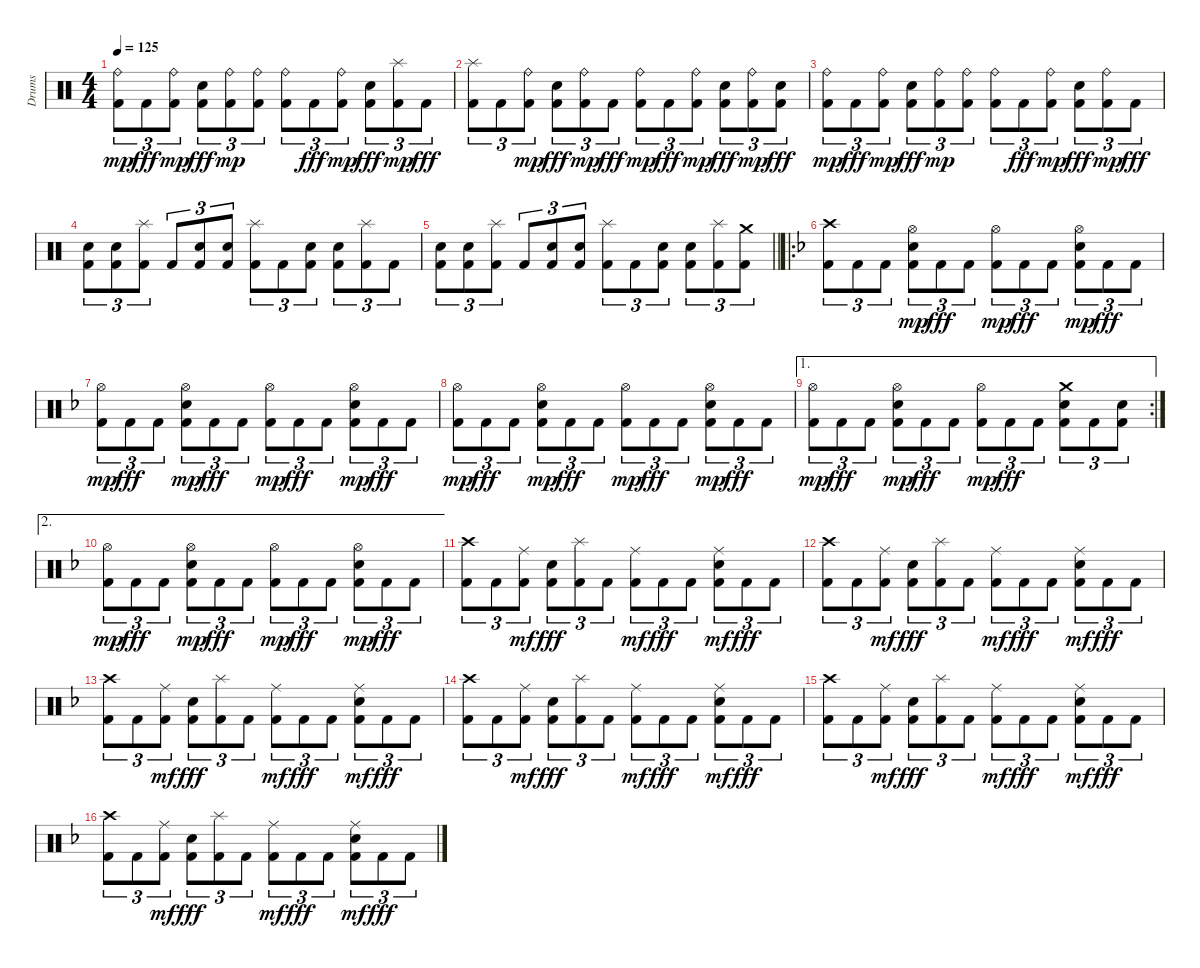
\track ("Drums" "Drums") {instrument percussion}
\staff {score}
\articulation defaults
\ts (4 4)
\tempo 125
\clef neutral
\ks c
("Kick (hit) 2" "Ride (bell)").8{tu (3 2) dy mp} "Kick (hit) 2".8{tu (3 2) dy fff} ("Kick (hit) 2" "Ride (bell)").8{tu (3 2) dy mp} ("Kick (hit) 2" "Electric Snare (hit)").8{tu (3 2) dy fff} ("Kick (hit) 2" "Ride (bell)").8{tu (3 2) dy mp} ("Kick (hit) 2" "Ride (bell)").8{tu (3 2)} ("Kick (hit) 2" "Ride (bell)").8{tu (3 2)} "Kick (hit) 2".8{tu (3 2) dy fff} ("Kick (hit) 2" "Ride (bell)").8{tu (3 2) dy mp} ("Kick (hit) 2" "Electric Snare (hit)").8{tu (3 2) dy fff} ("Kick (hit) 2" "Splash (hit)").8{tu (3 2) dy mp} "Kick (hit) 2".8{tu (3 2) dy fff} |
("Kick (hit) 2" "Splash (hit)").8{tu (3 2)} "Kick (hit) 2".8{tu (3 2)} ("Kick (hit) 2" "Ride (bell)").8{tu (3 2) dy mp} ("Kick (hit) 2" "Electric Snare (hit)").8{tu (3 2) dy fff} ("Kick (hit) 2" "Ride (bell)").8{tu (3 2) dy mp} "Kick (hit) 2".8{tu (3 2) dy fff} ("Kick (hit) 2" "Ride (bell)").8{tu (3 2) dy mp} "Kick (hit) 2".8{tu (3 2) dy fff} ("Kick (hit) 2" "Ride (bell)").8{tu (3 2) dy mp} ("Kick (hit) 2" "Electric Snare (hit)").8{tu (3 2) dy fff} ("Kick (hit) 2" "Ride (bell)").8{tu (3 2) dy mp} ("Kick (hit) 2" "Electric Snare (hit)").8{tu (3 2) dy fff} |
("Kick (hit) 2" "Ride (bell)").8{tu (3 2) dy mp} "Kick (hit) 2".8{tu (3 2) dy fff} ("Kick (hit) 2" "Ride (bell)").8{tu (3 2) dy mp} ("Kick (hit) 2" "Electric Snare (hit)").8{tu (3 2) dy fff} ("Kick (hit) 2" "Ride (bell)").8{tu (3 2) dy mp} ("Kick (hit) 2" "Ride (bell)").8{tu (3 2)} ("Kick (hit) 2" "Ride (bell)").8{tu (3 2)} "Kick (hit) 2".8{tu (3 2) dy fff} ("Kick (hit) 2" "Ride (bell)").8{tu (3 2) dy mp} ("Kick (hit) 2" "Electric Snare (hit)").8{tu (3 2) dy fff} ("Kick (hit) 2" "Ride (bell)").8{tu (3 2) dy mp} "Kick (hit) 2".8{tu (3 2) dy fff} |
("Kick (hit) 2" "Electric Snare (hit)").8{tu (3 2)} ("Kick (hit) 2" "Electric Snare (hit)").8{tu (3 2)} ("Kick (hit) 2" "Splash (hit)").8{tu (3 2)} "Kick (hit) 2".8{tu (3 2)} ("Kick (hit) 2" "Electric Snare (hit)").8{tu (3 2)} ("Kick (hit) 2" "Electric Snare (hit)").8{tu (3 2)} ("Kick (hit) 2" "Splash (hit)").8{tu (3 2)} "Kick (hit) 2".8{tu (3 2)} ("Kick (hit) 2" "Electric Snare (hit)").8{tu (3 2)} ("Kick (hit) 2" "Electric Snare (hit)").8{tu (3 2)} ("Kick (hit) 2" "Splash (hit)").8{tu (3 2)} "Kick (hit) 2".8{tu (3 2)} |
\barLineRight lightlight
("Kick (hit) 2" "Electric Snare (hit)").8{tu (3 2)} ("Kick (hit) 2" "Electric Snare (hit)").8{tu (3 2)} ("Kick (hit) 2" "Splash (hit)").8{tu (3 2)} "Kick (hit) 2".8{tu (3 2)} ("Kick (hit) 2" "Electric Snare (hit)").8{tu (3 2)} ("Kick (hit) 2" "Electric Snare (hit)").8{tu (3 2)} ("Kick (hit) 2" "Splash (hit)").8{tu (3 2)} "Kick (hit) 2".8{tu (3 2)} ("Kick (hit) 2" "Electric Snare (hit)").8{tu (3 2)} ("Kick (hit) 2" "Electric Snare (hit)").8{tu (3 2)} ("Kick (hit) 2" "Splash (hit)").8{tu (3 2)} ("Kick (hit) 2" "Crash medium (hit)").8{tu (3 2)} |
\ro
\ks f
("Kick (hit) 2" "Crash high (hit)").8{tu (3 2)} "Kick (hit) 2".8{tu (3 2)} "Kick (hit) 2".8{tu (3 2)} ("Kick (hit) 2" "Electric Snare (hit)" "Hi-Hat (open)").8{tu (3 2) dy mp} "Kick (hit) 2".8{tu (3 2) dy fff} "Kick (hit) 2".8{tu (3 2)} ("Kick (hit) 2" "Hi-Hat (open)").8{tu (3 2) dy mp} "Kick (hit) 2".8{tu (3 2) dy fff} "Kick (hit) 2".8{tu (3 2)} ("Kick (hit) 2" "Electric Snare (hit)" "Hi-Hat (open)").8{tu (3 2) dy mp} "Kick (hit) 2".8{tu (3 2) dy fff} "Kick (hit) 2".8{tu (3 2)} |
("Kick (hit) 2" "Hi-Hat (open)").8{tu (3 2) dy mp} "Kick (hit) 2".8{tu (3 2) dy fff} "Kick (hit) 2".8{tu (3 2)} ("Kick (hit) 2" "Electric Snare (hit)" "Hi-Hat (open)").8{tu (3 2) dy mp} "Kick (hit) 2".8{tu (3 2) dy fff} "Kick (hit) 2".8{tu (3 2)} ("Kick (hit) 2" "Hi-Hat (open)").8{tu (3 2) dy mp} "Kick (hit) 2".8{tu (3 2) dy fff} "Kick (hit) 2".8{tu (3 2)} ("Kick (hit) 2" "Electric Snare (hit)" "Hi-Hat (open)").8{tu (3 2) dy mp} "Kick (hit) 2".8{tu (3 2) dy fff} "Kick (hit) 2".8{tu (3 2)} |
("Kick (hit) 2" "Hi-Hat (open)").8{tu (3 2) dy mp} "Kick (hit) 2".8{tu (3 2) dy fff} "Kick (hit) 2".8{tu (3 2)} ("Kick (hit) 2" "Electric Snare (hit)" "Hi-Hat (open)").8{tu (3 2) dy mp} "Kick (hit) 2".8{tu (3 2) dy fff} "Kick (hit) 2".8{tu (3 2)} ("Kick (hit) 2" "Hi-Hat (open)").8{tu (3 2) dy mp} "Kick (hit) 2".8{tu (3 2) dy fff} "Kick (hit) 2".8{tu (3 2)} ("Kick (hit) 2" "Electric Snare (hit)" "Hi-Hat (open)").8{tu (3 2) dy mp} "Kick (hit) 2".8{tu (3 2) dy fff} "Kick (hit) 2".8{tu (3 2)} |
\ae 1
\rc 2
("Kick (hit) 2" "Hi-Hat (open)").8{tu (3 2) dy mp} "Kick (hit) 2".8{tu (3 2) dy fff} "Kick (hit) 2".8{tu (3 2)} ("Kick (hit) 2" "Electric Snare (hit)" "Hi-Hat (open)").8{tu (3 2) dy mp} "Kick (hit) 2".8{tu (3 2) dy fff} "Kick (hit) 2".8{tu (3 2)} ("Kick (hit) 2" "Hi-Hat (open)").8{tu (3 2) dy mp} "Kick (hit) 2".8{tu (3 2) dy fff} "Kick (hit) 2".8{tu (3 2)} ("Kick (hit) 2" "Electric Snare (hit)" "Crash medium (hit)").8{tu (3 2)} "Kick (hit) 2".8{tu (3 2)} ("Kick (hit) 2" "Electric Snare (hit)").8{tu (3 2)} |
\ae 2
("Kick (hit) 2" "Hi-Hat (open)").8{tu (3 2) dy mp} "Kick (hit) 2".8{tu (3 2) dy fff} "Kick (hit) 2".8{tu (3 2)} ("Kick (hit) 2" "Electric Snare (hit)" "Hi-Hat (open)").8{tu (3 2) dy mp} "Kick (hit) 2".8{tu (3 2) dy fff} "Kick (hit) 2".8{tu (3 2)} ("Kick (hit) 2" "Hi-Hat (open)").8{tu (3 2) dy mp} "Kick (hit) 2".8{tu (3 2) dy fff} "Kick (hit) 2".8{tu (3 2)} ("Kick (hit) 2" "Electric Snare (hit)" "Hi-Hat (open)").8{tu (3 2) dy mp} "Kick (hit) 2".8{tu (3 2) dy fff} "Kick (hit) 2".8{tu (3 2)} |
("Kick (hit) 2" "Crash high (hit)").8{tu (3 2)} "Kick (hit) 2".8{tu (3 2)} ("Kick (hit) 2" "Ride (middle)").8{tu (3 2) dy mf} ("Kick (hit) 2" "Electric Snare (hit)").8{tu (3 2) dy fff} ("Kick (hit) 2" "Splash (hit)").8{tu (3 2)} "Kick (hit) 2".8{tu (3 2)} ("Kick (hit) 2" "Ride (middle)").8{tu (3 2) dy mf} "Kick (hit) 2".8{tu (3 2) dy fff} "Kick (hit) 2".8{tu (3 2)} ("Kick (hit) 2" "Electric Snare (hit)" "Ride (middle)").8{tu (3 2) dy mf} "Kick (hit) 2".8{tu (3 2) dy fff} "Kick (hit) 2".8{tu (3 2)} |
("Kick (hit) 2" "Crash high (hit)").8{tu (3 2)} "Kick (hit) 2".8{tu (3 2)} ("Kick (hit) 2" "Ride (middle)").8{tu (3 2) dy mf} ("Kick (hit) 2" "Electric Snare (hit)").8{tu (3 2) dy fff} ("Kick (hit) 2" "Splash (hit)").8{tu (3 2)} "Kick (hit) 2".8{tu (3 2)} ("Kick (hit) 2" "Ride (middle)").8{tu (3 2) dy mf} "Kick (hit) 2".8{tu (3 2) dy fff} "Kick (hit) 2".8{tu (3 2)} ("Kick (hit) 2" "Electric Snare (hit)" "Ride (middle)").8{tu (3 2) dy mf} "Kick (hit) 2".8{tu (3 2) dy fff} "Kick (hit) 2".8{tu (3 2)} |
("Kick (hit) 2" "Crash high (hit)").8{tu (3 2)} "Kick (hit) 2".8{tu (3 2)} ("Kick (hit) 2" "Ride (middle)").8{tu (3 2) dy mf} ("Kick (hit) 2" "Electric Snare (hit)").8{tu (3 2) dy fff} ("Kick (hit) 2" "Splash (hit)").8{tu (3 2)} "Kick (hit) 2".8{tu (3 2)} ("Kick (hit) 2" "Ride (middle)").8{tu (3 2) dy mf} "Kick (hit) 2".8{tu (3 2) dy fff} "Kick (hit) 2".8{tu (3 2)} ("Kick (hit) 2" "Electric Snare (hit)" "Ride (middle)").8{tu (3 2) dy mf} "Kick (hit) 2".8{tu (3 2) dy fff} "Kick (hit) 2".8{tu (3 2)} |
("Kick (hit) 2" "Crash high (hit)").8{tu (3 2)} "Kick (hit) 2".8{tu (3 2)} ("Kick (hit) 2" "Ride (middle)").8{tu (3 2) dy mf} ("Kick (hit) 2" "Electric Snare (hit)").8{tu (3 2) dy fff} ("Kick (hit) 2" "Splash (hit)").8{tu (3 2)} "Kick (hit) 2".8{tu (3 2)} ("Kick (hit) 2" "Ride (middle)").8{tu (3 2) dy mf} "Kick (hit) 2".8{tu (3 2) dy fff} "Kick (hit) 2".8{tu (3 2)} ("Kick (hit) 2" "Electric Snare (hit)" "Ride (middle)").8{tu (3 2) dy mf} "Kick (hit) 2".8{tu (3 2) dy fff} "Kick (hit) 2".8{tu (3 2)} |
("Kick (hit) 2" "Crash high (hit)").8{tu (3 2)} "Kick (hit) 2".8{tu (3 2)} ("Kick (hit) 2" "Ride (middle)").8{tu (3 2) dy mf} ("Kick (hit) 2" "Electric Snare (hit)").8{tu (3 2) dy fff} ("Kick (hit) 2" "Splash (hit)").8{tu (3 2)} "Kick (hit) 2".8{tu (3 2)} ("Kick (hit) 2" "Ride (middle)").8{tu (3 2) dy mf} "Kick (hit) 2".8{tu (3 2) dy fff} "Kick (hit) 2".8{tu (3 2)} ("Kick (hit) 2" "Electric Snare (hit)" "Ride (middle)").8{tu (3 2) dy mf} "Kick (hit) 2".8{tu (3 2) dy fff} "Kick (hit) 2".8{tu (3 2)} |
("Kick (hit) 2" "Crash high (hit)").8{tu (3 2)} "Kick (hit) 2".8{tu (3 2)} ("Kick (hit) 2" "Ride (middle)").8{tu (3 2) dy mf} ("Kick (hit) 2" "Electric Snare (hit)").8{tu (3 2) dy fff} ("Kick (hit) 2" "Splash (hit)").8{tu (3 2)} "Kick (hit) 2".8{tu (3 2)} ("Kick (hit) 2" "Ride (middle)").8{tu (3 2) dy mf} "Kick (hit) 2".8{tu (3 2) dy fff} "Kick (hit) 2".8{tu (3 2)} ("Kick (hit) 2" "Electric Snare (hit)" "Ride (middle)").8{tu (3 2) dy mf} "Kick (hit) 2".8{tu (3 2) dy fff} "Kick (hit) 2".8{tu (3 2)}
